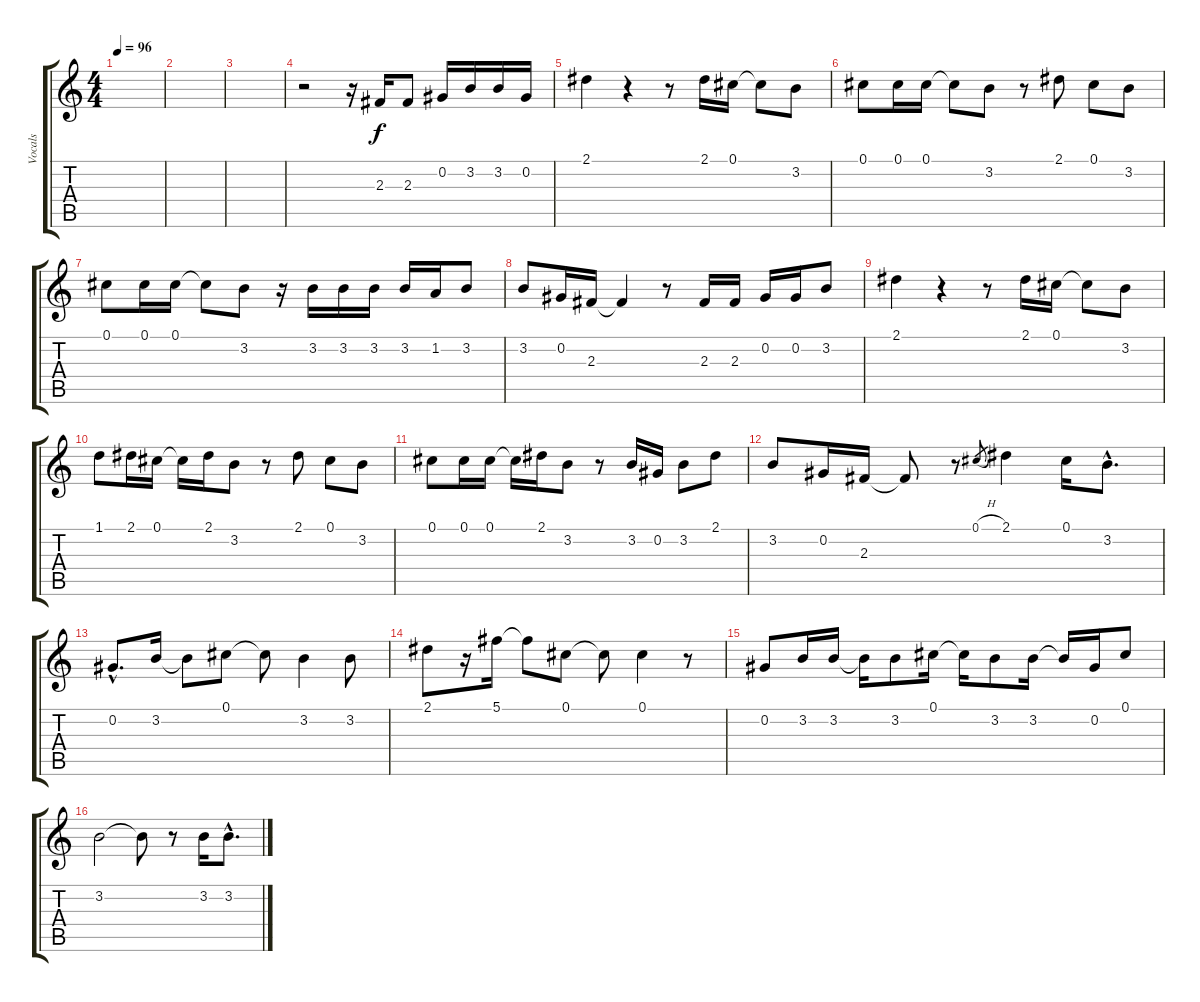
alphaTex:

\track ("Vocals" "Vocals") {instrument distortionguitar}
\staff {score tabs}
\tuning (Db4 Ab3 E3 B2 Gb2 Db2) {hide}
\ts (4 4)
\tempo 96
\clef g2
\ks c
|
|
|
r.2 r.16 2.3.16 2.3.8 0.2.16 3.2.16 3.2.16 0.2.16 |
2.1.4 r.4 r.8 2.1.16 0.1.16 0.1{t}.8 3.2.8 |
0.1.8 0.1.16 0.1.16 0.1{t}.8 3.2.8 r.8 2.1.8 0.1.8 3.2.8 |
0.1.8 0.1.16 0.1.16 0.1{t}.8 3.2.8 r.16 3.2.16 3.2.16 3.2.16 3.2.16 1.2.16 3.2.8 |
3.2.8 0.2.16 2.3.16 2.3{t}.4 r.8 2.3.16 2.3.16 0.2.16 0.2.16 3.2.8 |
2.1.4 r.4 r.8 2.1.16 0.1.16 0.1{t}.8 3.2.8 |
1.1.8 2.1.16 0.1.16 0.1{t}.16 2.1.16 3.2.8 r.8 2.1.8 0.1.8 3.2.8 |
0.1.8 0.1.16 0.1.16 0.1{t}.16 2.1.16 3.2.8 r.8 3.2.16 0.2.16 3.2.8 2.1.8 |
3.2.8 0.2.16 2.3.16 2.3{t}.8 r.8 0.1{h}.8{gr} 2.1.4 0.1.16 3.2{hac}.8{d} |
0.2{hac}.8{d} 3.2.16 3.2{t}.8 0.1.8 0.1{t}.8 3.2.4 3.2.8 |
2.1.8 r.16 5.1.16 5.1{t}.8 0.1.8 0.1{t}.8 0.1.4 r.8 |
0.2.8 3.2.16 3.2.16 3.2{t}.16 3.2.8 0.1.16 0.1{t}.16 3.2.8 3.2.16 3.2{t}.16 0.2.16 0.1.8 |
3.2.2 3.2{t}.8 r.8 3.2.16 3.2{hac}.8{d}
